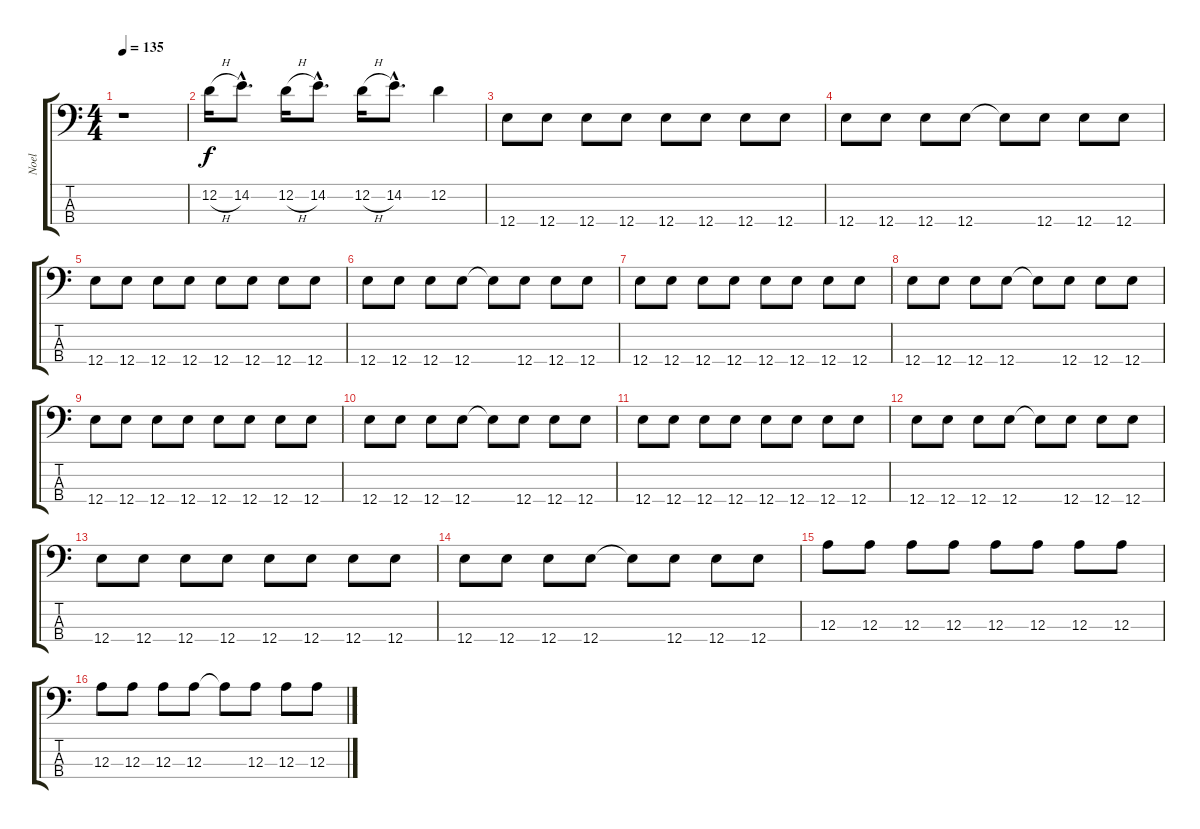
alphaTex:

\track ("Noel" "Noel") {instrument electricbassfinger}
\staff {score tabs}
\tuning (G2 D2 A1 E1) {hide}
\ts (4 4)
\tempo 135
\clef f4
\ks c
r.1{dy f instrument electricbassfinger} |
12.2{h}.16 14.2{hac}.8{d} 12.2{h}.16 14.2{hac}.8{d} 12.2{h}.16 14.2{hac}.8{d} 12.2.4 |
12.4.8 12.4.8 12.4.8 12.4.8 12.4.8 12.4.8 12.4.8 12.4.8 |
12.4.8 12.4.8 12.4.8 12.4.8 12.4{t}.8 12.4.8 12.4.8 12.4.8 |
12.4.8 12.4.8 12.4.8 12.4.8 12.4.8 12.4.8 12.4.8 12.4.8 |
12.4.8 12.4.8 12.4.8 12.4.8 12.4{t}.8 12.4.8 12.4.8 12.4.8 |
12.4.8 12.4.8 12.4.8 12.4.8 12.4.8 12.4.8 12.4.8 12.4.8 |
12.4.8 12.4.8 12.4.8 12.4.8 12.4{t}.8 12.4.8 12.4.8 12.4.8 |
12.4.8 12.4.8 12.4.8 12.4.8 12.4.8 12.4.8 12.4.8 12.4.8 |
12.4.8 12.4.8 12.4.8 12.4.8 12.4{t}.8 12.4.8 12.4.8 12.4.8 |
12.4.8 12.4.8 12.4.8 12.4.8 12.4.8 12.4.8 12.4.8 12.4.8 |
12.4.8 12.4.8 12.4.8 12.4.8 12.4{t}.8 12.4.8 12.4.8 12.4.8 |
12.4.8 12.4.8 12.4.8 12.4.8 12.4.8 12.4.8 12.4.8 12.4.8 |
12.4.8 12.4.8 12.4.8 12.4.8 12.4{t}.8 12.4.8 12.4.8 12.4.8 |
12.3.8 12.3.8 12.3.8 12.3.8 12.3.8 12.3.8 12.3.8 12.3.8 |
12.3.8 12.3.8 12.3.8 12.3.8 12.3{t}.8 12.3.8 12.3.8 12.3.8
